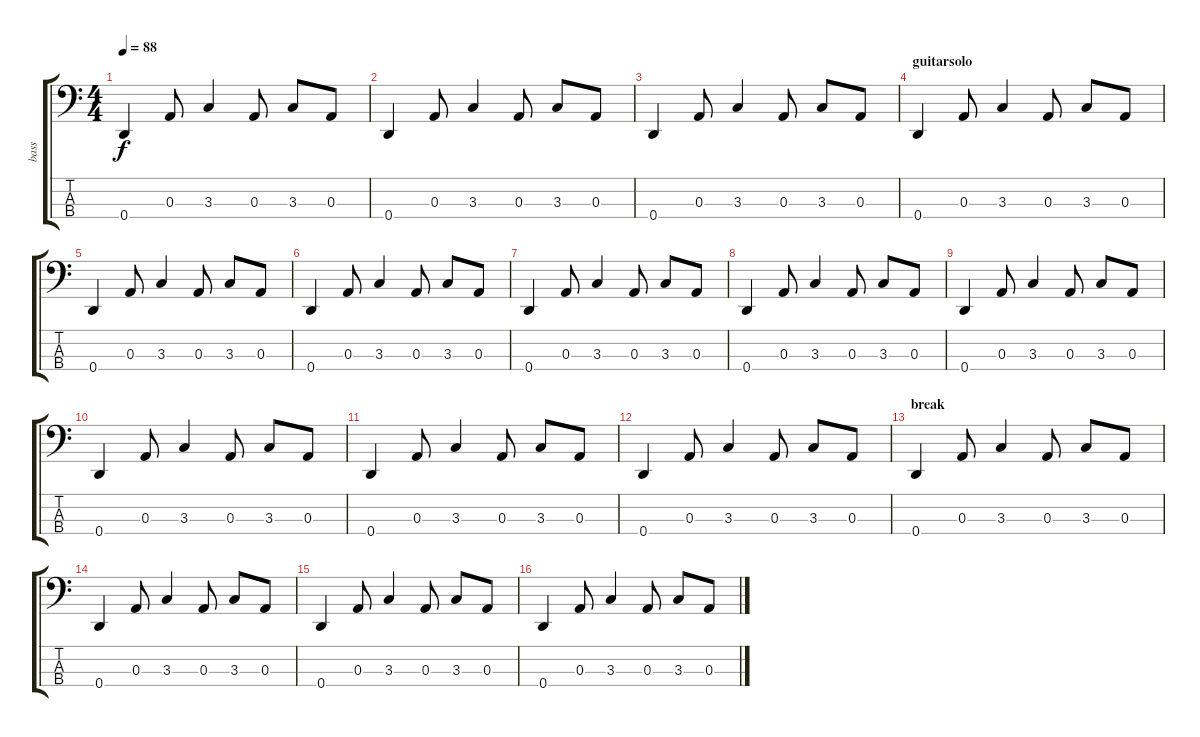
\track ("bass" "bass") {instrument acousticbass}
\staff {score tabs}
\tuning (G2 D2 A1 D1) {hide}
\ts (4 4)
\tempo 88
\clef f4
\ks c
0.4.4{dy f} 0.3.8 3.3.4 0.3.8 3.3.8 0.3.8 |
0.4.4 0.3.8 3.3.4 0.3.8 3.3.8 0.3.8 |
0.4.4 0.3.8 3.3.4 0.3.8 3.3.8 0.3.8 |
\section ("" "guitarsolo")
0.4.4 0.3.8 3.3.4 0.3.8 3.3.8 0.3.8 |
0.4.4 0.3.8 3.3.4 0.3.8 3.3.8 0.3.8 |
0.4.4 0.3.8 3.3.4 0.3.8 3.3.8 0.3.8 |
0.4.4 0.3.8 3.3.4 0.3.8 3.3.8 0.3.8 |
0.4.4 0.3.8 3.3.4 0.3.8 3.3.8 0.3.8 |
0.4.4 0.3.8 3.3.4 0.3.8 3.3.8 0.3.8 |
0.4.4 0.3.8 3.3.4 0.3.8 3.3.8 0.3.8 |
0.4.4 0.3.8 3.3.4 0.3.8 3.3.8 0.3.8 |
0.4.4 0.3.8 3.3.4 0.3.8 3.3.8 0.3.8 |
\section ("" "break")
0.4.4 0.3.8 3.3.4 0.3.8 3.3.8 0.3.8 |
0.4.4 0.3.8 3.3.4 0.3.8 3.3.8 0.3.8 |
0.4.4 0.3.8 3.3.4 0.3.8 3.3.8 0.3.8 |
0.4.4 0.3.8 3.3.4 0.3.8 3.3.8 0.3.8
